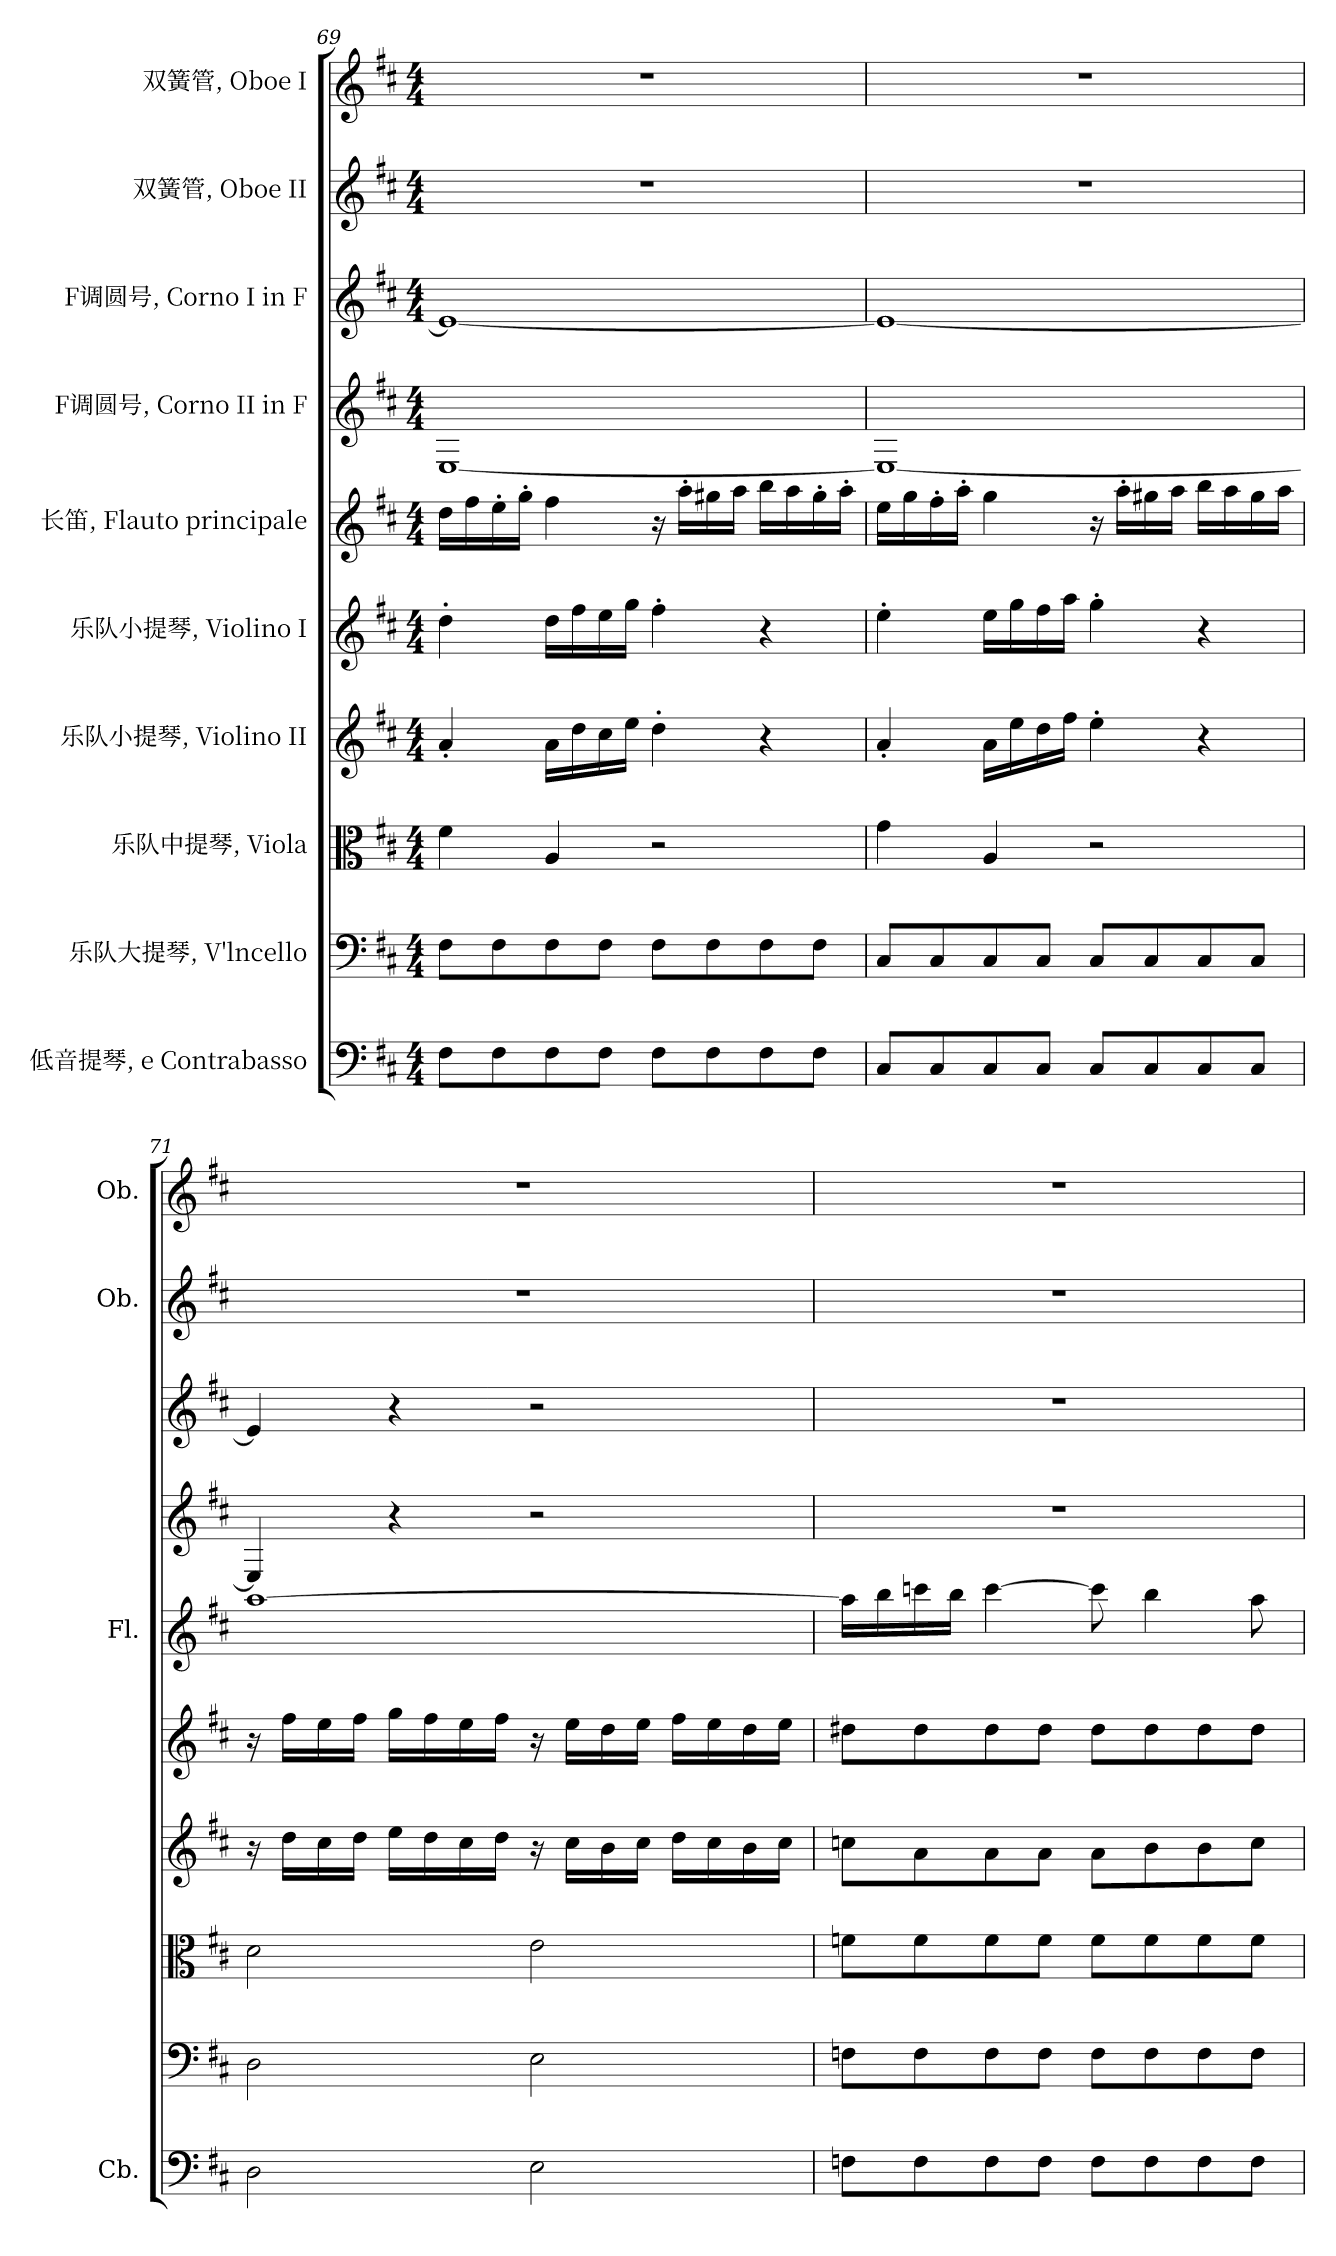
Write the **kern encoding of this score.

**kern	**kern	**kern	**kern	**kern	**kern	**kern	**kern	**kern	**kern
*part10	*part9	*part8	*part7	*part6	*part5	*part4	*part3	*part2	*part1
*staff10	*staff9	*staff8	*staff7	*staff6	*staff5	*staff4	*staff3	*staff2	*staff1
*I"低音提琴, e Contrabasso	*I"乐队大提琴, V'lncello	*I"乐队中提琴, Viola	*I"乐队小提琴, Violino II	*I"乐队小提琴, Violino I	*I"长笛, Flauto principale	*I"F调圆号, Corno II in F	*I"F调圆号, Corno I in F	*I"双簧管, Oboe II	*I"双簧管, Oboe I
*I'Cb.	*	*	*	*	*I'Fl.	*	*	*I'Ob.	*I'Ob.
*clefF4	*clefF4	*clefC3	*clefG2	*clefG2	*clefG2	*clefG2	*clefG2	*clefG2	*clefG2
*ITrd7c12	*	*	*	*	*	*ITrd4c7	*ITrd4c7	*	*
*k[f#c#]	*k[f#c#]	*k[f#c#]	*k[f#c#]	*k[f#c#]	*k[f#c#]	*k[f#]	*k[f#]	*k[f#c#]	*k[f#c#]
*M4/4	*M4/4	*M4/4	*M4/4	*M4/4	*M4/4	*M4/4	*M4/4	*M4/4	*M4/4
=69	=69	=69	=69	=69	=69	=69	=69	=69	=69
8FF#\L	8F#\L	4f#\	4a'/	4dd'\	16dd\LL	[1AA	1A_	1r	1r
.	.	.	.	.	16ff#\	.	.	.	.
8FF#\	8F#\	.	.	.	16ee'\	.	.	.	.
.	.	.	.	.	16gg'\JJ	.	.	.	.
8FF#\	8F#\	4A/	16a\LL	16dd\LL	4ff#\	.	.	.	.
.	.	.	16dd\	16ff#\	.	.	.	.	.
8FF#\J	8F#\J	.	16cc#\	16ee\	.	.	.	.	.
.	.	.	16ee\JJ	16gg\JJ	.	.	.	.	.
8FF#\L	8F#\L	2r	4dd'\	4ff#'\	16r	.	.	.	.
.	.	.	.	.	16aa'\LL	.	.	.	.
8FF#\	8F#\	.	.	.	16gg#X\	.	.	.	.
.	.	.	.	.	16aa\JJ	.	.	.	.
8FF#\	8F#\	.	4r	4r	16bb\LL	.	.	.	.
.	.	.	.	.	16aa\	.	.	.	.
8FF#\J	8F#\J	.	.	.	16gg#'\	.	.	.	.
.	.	.	.	.	16aa'\JJ	.	.	.	.
!!LO:PB:g=z
=70	=70	=70	=70	=70	=70	=70	=70	=70	=70
8CC#/L	8C#/L	4g\	4a'/	4ee'\	16ee\LL	1AA_	1A_	1r	1r
.	.	.	.	.	16gg\	.	.	.	.
8CC#/	8C#/	.	.	.	16ff#'\	.	.	.	.
.	.	.	.	.	16aa'\JJ	.	.	.	.
8CC#/	8C#/	4A/	16a\LL	16ee\LL	4gg\	.	.	.	.
.	.	.	16ee\	16gg\	.	.	.	.	.
8CC#/J	8C#/J	.	16dd\	16ff#\	.	.	.	.	.
.	.	.	16ff#\JJ	16aa\JJ	.	.	.	.	.
8CC#/L	8C#/L	2r	4ee'\	4gg'\	16r	.	.	.	.
.	.	.	.	.	16aa'\LL	.	.	.	.
8CC#/	8C#/	.	.	.	16gg#X\	.	.	.	.
.	.	.	.	.	16aa\JJ	.	.	.	.
8CC#/	8C#/	.	4r	4r	16bb\LL	.	.	.	.
.	.	.	.	.	16aa\	.	.	.	.
8CC#/J	8C#/J	.	.	.	16gg#\	.	.	.	.
.	.	.	.	.	16aa\JJ	.	.	.	.
=71	=71	=71	=71	=71	=71	=71	=71	=71	=71
2DD\	2D\	2d\	16r	16r	[1aa	4AA/]	4A/]	1r	1r
.	.	.	16dd\LL	16ff#\LL	.	.	.	.	.
.	.	.	16cc#\	16ee\	.	.	.	.	.
.	.	.	16dd\JJ	16ff#\JJ	.	.	.	.	.
.	.	.	16ee\LL	16gg\LL	.	4r	4r	.	.
.	.	.	16dd\	16ff#\	.	.	.	.	.
.	.	.	16cc#\	16ee\	.	.	.	.	.
.	.	.	16dd\JJ	16ff#\JJ	.	.	.	.	.
2EE\	2E\	2e\	16r	16r	.	2r	2r	.	.
.	.	.	16cc#\LL	16ee\LL	.	.	.	.	.
.	.	.	16b\	16dd\	.	.	.	.	.
.	.	.	16cc#\JJ	16ee\JJ	.	.	.	.	.
.	.	.	16dd\LL	16ff#\LL	.	.	.	.	.
.	.	.	16cc#\	16ee\	.	.	.	.	.
.	.	.	16b\	16dd\	.	.	.	.	.
.	.	.	16cc#\JJ	16ee\JJ	.	.	.	.	.
!!LO:PB:g=z
=72	=72	=72	=72	=72	=72	=72	=72	=72	=72
8FFn\L	8Fn\L	8fn\L	8ccn\L	8dd#X\L	16aa\LL]	1r	1r	1r	1r
.	.	.	.	.	16bb\	.	.	.	.
8FF\	8F\	8f\	8a\	8dd#\	16cccn\	.	.	.	.
.	.	.	.	.	16bb\JJ	.	.	.	.
8FF\	8F\	8f\	8a\	8dd#\	[4ccc\	.	.	.	.
8FF\J	8F\J	8f\J	8a\J	8dd#\J	.	.	.	.	.
8FF\L	8F\L	8f\L	8a\L	8dd#\L	8ccc\]	.	.	.	.
8FF\	8F\	8f\	8b\	8dd#\	4bb\	.	.	.	.
8FF\	8F\	8f\	8b\	8dd#\	.	.	.	.	.
8FF\J	8F\J	8f\J	8cc\J	8dd#\J	8aa\	.	.	.	.
=	=	=	=	=	=	=	=	=	=
*-	*-	*-	*-	*-	*-	*-	*-	*-	*-
